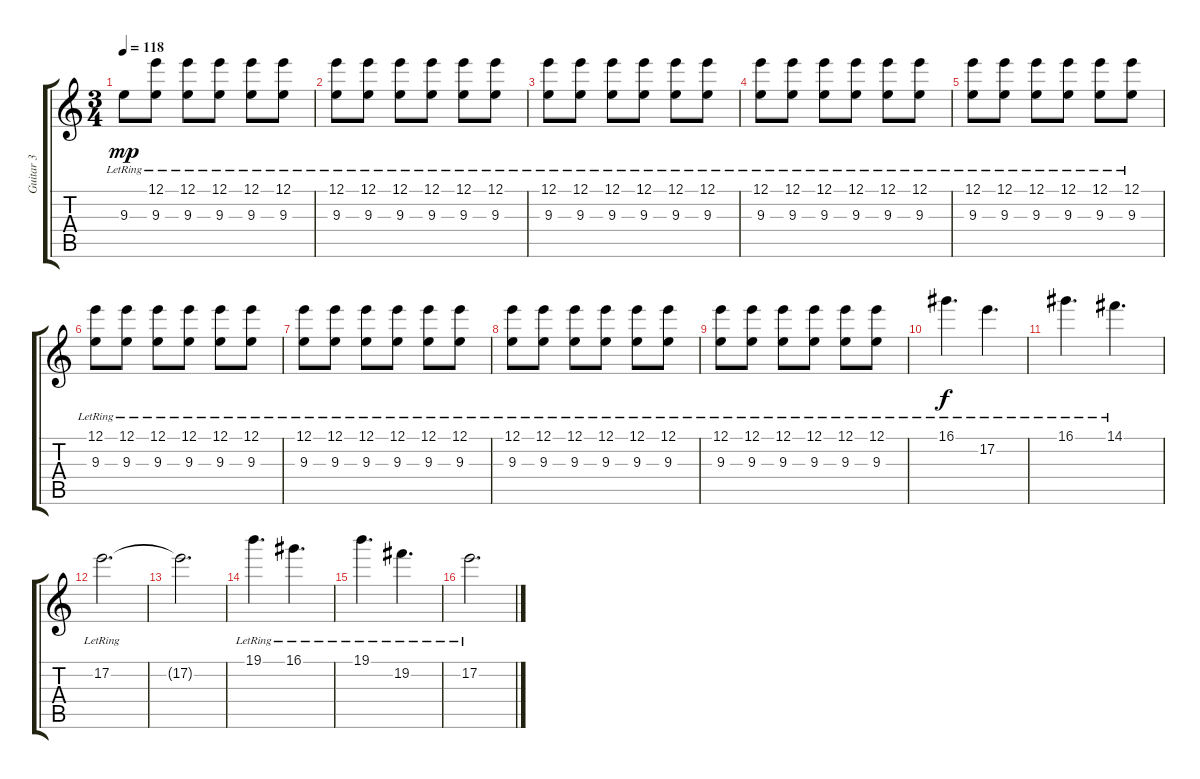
\track ("Guitar 3" "Guitar 3") {instrument electricguitarjazz}
\staff {score tabs}
\tuning (E4 B3 G3 D3 A2 E2) {hide}
\ts (3 4)
\tempo 118
\clef g2
\ks c
9.3{lr}.8{dy mp} (12.1{lr} 9.3{lr}).8 (12.1{lr} 9.3{lr}).8 (12.1{lr} 9.3{lr}).8 (12.1{lr} 9.3{lr}).8 (12.1{lr} 9.3{lr}).8 |
(12.1{lr} 9.3{lr}).8 (12.1{lr} 9.3{lr}).8 (12.1{lr} 9.3{lr}).8 (12.1{lr} 9.3{lr}).8 (12.1{lr} 9.3{lr}).8 (12.1{lr} 9.3{lr}).8 |
(12.1{lr} 9.3{lr}).8 (12.1{lr} 9.3{lr}).8 (12.1{lr} 9.3{lr}).8 (12.1{lr} 9.3{lr}).8 (12.1{lr} 9.3{lr}).8 (12.1{lr} 9.3{lr}).8 |
(12.1{lr} 9.3{lr}).8 (12.1{lr} 9.3{lr}).8 (12.1{lr} 9.3{lr}).8 (12.1{lr} 9.3{lr}).8 (12.1{lr} 9.3{lr}).8 (12.1{lr} 9.3{lr}).8 |
(12.1{lr} 9.3{lr}).8 (12.1{lr} 9.3{lr}).8 (12.1{lr} 9.3{lr}).8 (12.1{lr} 9.3{lr}).8 (12.1{lr} 9.3{lr}).8 (12.1{lr} 9.3{lr}).8 |
(12.1{lr} 9.3{lr}).8 (12.1{lr} 9.3{lr}).8 (12.1{lr} 9.3{lr}).8 (12.1{lr} 9.3{lr}).8 (12.1{lr} 9.3{lr}).8 (12.1{lr} 9.3{lr}).8 |
(12.1{lr} 9.3{lr}).8 (12.1{lr} 9.3{lr}).8 (12.1{lr} 9.3{lr}).8 (12.1{lr} 9.3{lr}).8 (12.1{lr} 9.3{lr}).8 (12.1{lr} 9.3{lr}).8 |
(12.1{lr} 9.3{lr}).8 (12.1{lr} 9.3{lr}).8 (12.1{lr} 9.3{lr}).8 (12.1{lr} 9.3{lr}).8 (12.1{lr} 9.3{lr}).8 (12.1{lr} 9.3{lr}).8 |
(12.1{lr} 9.3{lr}).8 (12.1{lr} 9.3{lr}).8 (12.1{lr} 9.3{lr}).8 (12.1{lr} 9.3{lr}).8 (12.1{lr} 9.3{lr}).8 (12.1{lr} 9.3{lr}).8 |
16.1{lr}.4{d dy f} 17.2{lr}.4{d} |
16.1{lr}.4{d} 14.1{lr}.4{d} |
17.2{lr}.2{d} |
17.2{t}.2{d} |
19.1{lr}.4{d} 16.1{lr}.4{d} |
19.1{lr}.4{d} 19.2{lr}.4{d} |
17.2{lr}.2{d}
